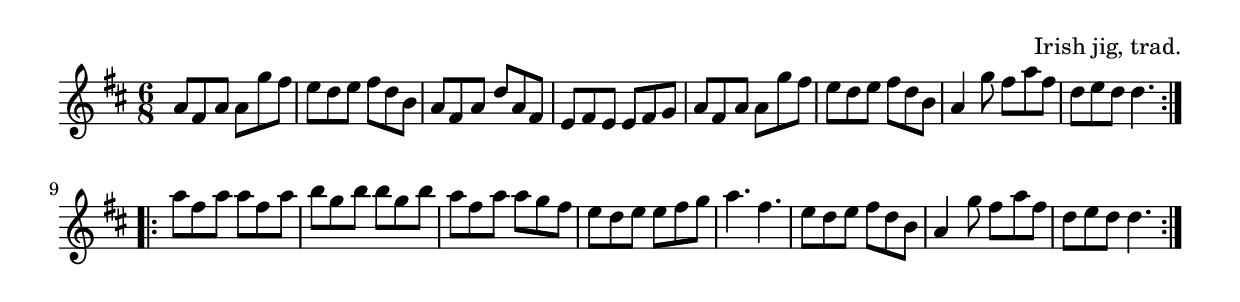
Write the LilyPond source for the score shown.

\version "2.18.2"
\include "util.ly"

\tocItem \markup "Haste to the Wedding"

\score {
  <<
    \relative a' {
      \time 6/8
      \key d \major

      \repeat volta 2 {
        a8 fis a a g' fis |
        e d e fis d b |
        a fis a d a fis |
        e fis e e fis g |

        a fis a a g' fis |
        e d e fis d b |
        a4 g'8 fis a fis |
        d e d d4. |
      }

      \repeat volta 2 {
        a'8 fis a a fis a |
        b g b b g b |
        a fis a a g fis |
        e d e e fis g |

        a4. fis4. |
        e8 d e fis d b |
        a4 g'8 fis a fis |
        d e d d4. |
      }
    }
  >>

  \header{
    title = "Haste to the Wedding"
    opus = "Irish jig, trad."
  }
  \layout{indent=0}
}
